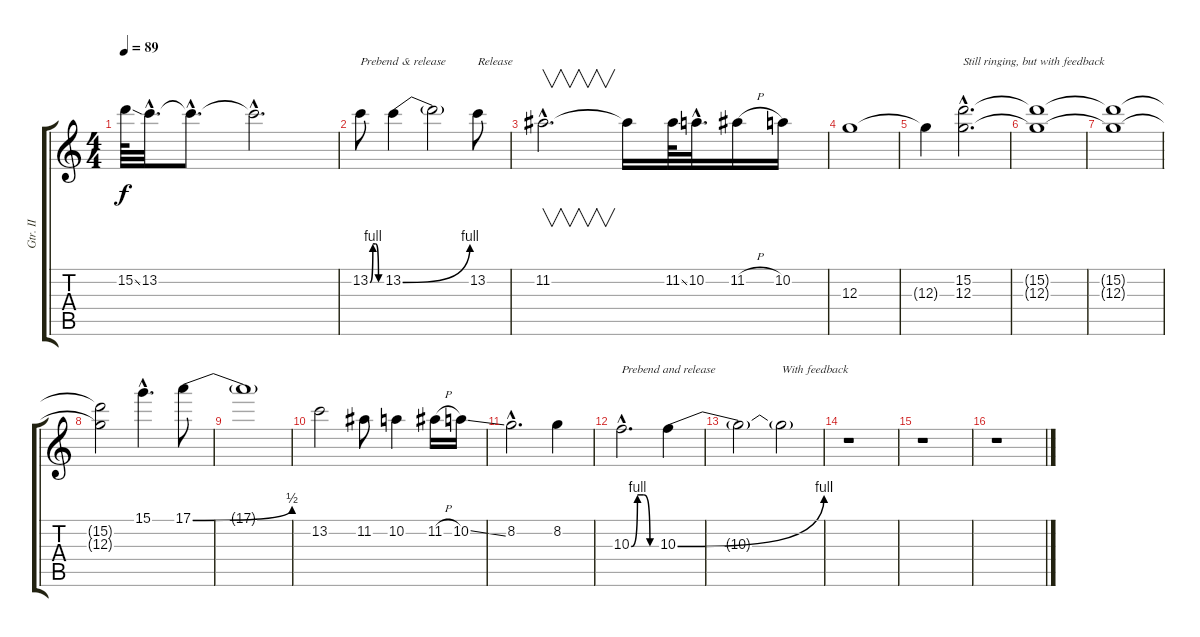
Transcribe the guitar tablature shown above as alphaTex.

\track ("Gtr. II" "Gtr. II") {instrument distortionguitar}
\staff {score tabs}
\tuning (E4 B3 G3 D3 A2 E2) {hide}
\ts (4 4)
\tempo 89
\clef g2
\ks c
15.2{ss}.64{dy f} 13.2{hac}.32{d} 13.2{hac t}.8{d} 13.2{hac t}.2{d} |
13.2{be (custom 0 0 15 4 30 4 45 0 60 0)}.8{txt "Prebend & release"} 13.2{be (bend 0 0 60 4)}.4 13.2{t}.2 13.2.8{txt "Release"} |
11.2{hac}.2{v d} 11.2{t}.16 11.2{ss}.64 10.2{hac}.32{d} 11.2{h}.16 10.2.16 |
12.3.1 |
12.3{t}.4 (15.2{hac} 12.3{hac}).2{d txt "Still ringing, but with feedback"} |
(15.2{t} 12.3{t}).1 |
(15.2{t} 12.3{t}).1 |
(15.2{t} 12.3{t}).2 15.1{hac}.4{d} 17.1{be (bend 0 0 60 2)}.8 |
17.1{t}.1 |
13.2.2 11.2.8 10.2.4 11.2{h}.16 10.2{ss}.16 |
8.2{hac}.2{d} 8.2.4 |
10.3{be (custom 0 0 15 4 30 4 45 0 60 0) hac}.2{d txt "Prebend and release"} 10.3{be (bend 0 0 60 4)}.4 |
10.3{t}.2 10.3{t}.2{txt "With feedback"} |
r.1 |
r.1 |
r.1
